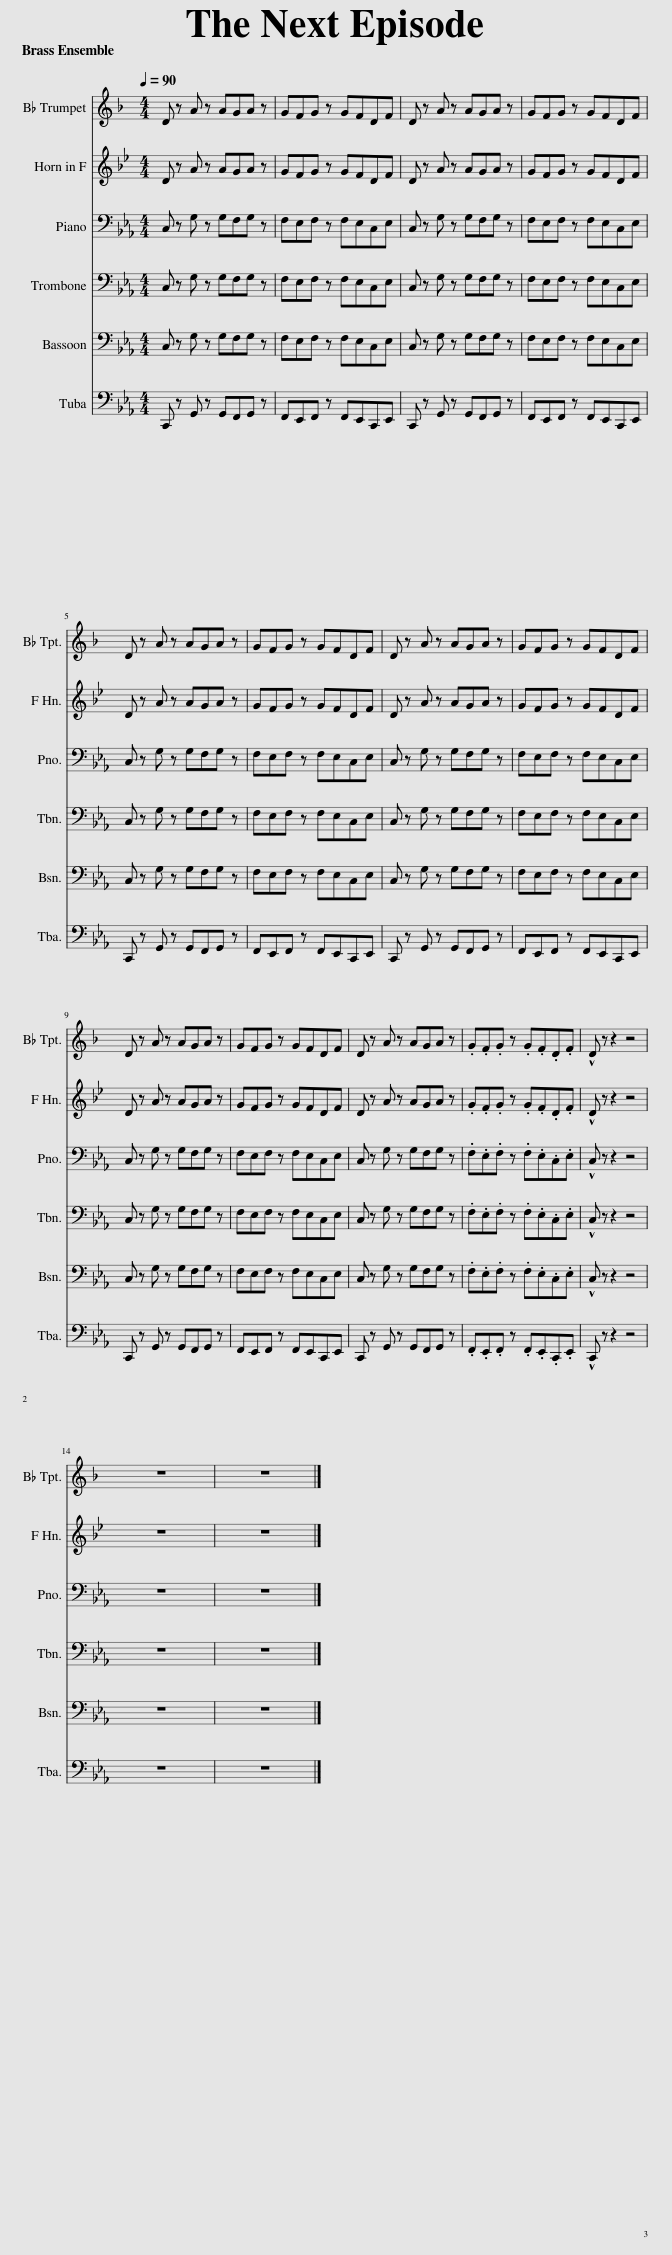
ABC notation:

X:1
%%score 1 2 3 4 5 6
L:1/8
Q:1/4=90
M:4/4
I:linebreak $
K:Eb
V:1 treble transpose=-2
V:2 treble transpose=-7
V:3 bass
V:4 bass
V:5 bass
V:6 bass
V:1
[K:F] D z A z AGA z | GFG z GFDF | D z A z AGA z | GFG z GFDF |$ D z A z AGA z | %5
 GFG z GFDF | D z A z AGA z | GFG z GFDF |$ D z A z AGA z | GFG z GFDF | %10
 D z A z AGA z | .G.F.G z .G.F.D.F | !^!D z z2 z4 |$ z8 | z8 |] %15
V:2
[K:Bb] D z A z AGA z | GFG z GFDF | D z A z AGA z | GFG z GFDF |$ D z A z AGA z | %5
 GFG z GFDF | D z A z AGA z | GFG z GFDF |$ D z A z AGA z | GFG z GFDF | %10
 D z A z AGA z | .G.F.G z .G.F.D.F | !^!D z z2 z4 |$ z8 | z8 |] %15
V:3
 C, z G, z G,F,G, z | F,E,F, z F,E,C,E, | C, z G, z G,F,G, z | F,E,F, z F,E,C,E, |$ C, z G, z G,F,G, z | %5
 F,E,F, z F,E,C,E, | C, z G, z G,F,G, z | F,E,F, z F,E,C,E, |$ C, z G, z G,F,G, z | F,E,F, z F,E,C,E, | %10
 C, z G, z G,F,G, z | .F,.E,.F, z .F,.E,.C,.E, | !^!C, z z2 z4 |$ z8 | z8 |] %15
V:4
 C, z G, z G,F,G, z | F,E,F, z F,E,C,E, | C, z G, z G,F,G, z | F,E,F, z F,E,C,E, |$ C, z G, z G,F,G, z | %5
 F,E,F, z F,E,C,E, | C, z G, z G,F,G, z | F,E,F, z F,E,C,E, |$ C, z G, z G,F,G, z | F,E,F, z F,E,C,E, | %10
 C, z G, z G,F,G, z | .F,.E,.F, z .F,.E,.C,.E, | !^!C, z z2 z4 |$ z8 | z8 |] %15
V:5
 C, z G, z G,F,G, z | F,E,F, z F,E,C,E, | C, z G, z G,F,G, z | F,E,F, z F,E,C,E, |$ C, z G, z G,F,G, z | %5
 F,E,F, z F,E,C,E, | C, z G, z G,F,G, z | F,E,F, z F,E,C,E, |$ C, z G, z G,F,G, z | F,E,F, z F,E,C,E, | %10
 C, z G, z G,F,G, z | .F,.E,.F, z .F,.E,.C,.E, | !^!C, z z2 z4 |$ z8 | z8 |] %15
V:6
 C,, z G,, z G,,F,,G,, z | F,,E,,F,, z F,,E,,C,,E,, | C,, z G,, z G,,F,,G,, z | F,,E,,F,, z F,,E,,C,,E,, |$ C,, z G,, z G,,F,,G,, z | %5
 F,,E,,F,, z F,,E,,C,,E,, | C,, z G,, z G,,F,,G,, z | F,,E,,F,, z F,,E,,C,,E,, |$ C,, z G,, z G,,F,,G,, z | F,,E,,F,, z F,,E,,C,,E,, | %10
 C,, z G,, z G,,F,,G,, z | .F,,.E,,.F,, z .F,,.E,,.C,,.E,, | !^!C,, z z2 z4 |$ z8 | z8 |] %15
